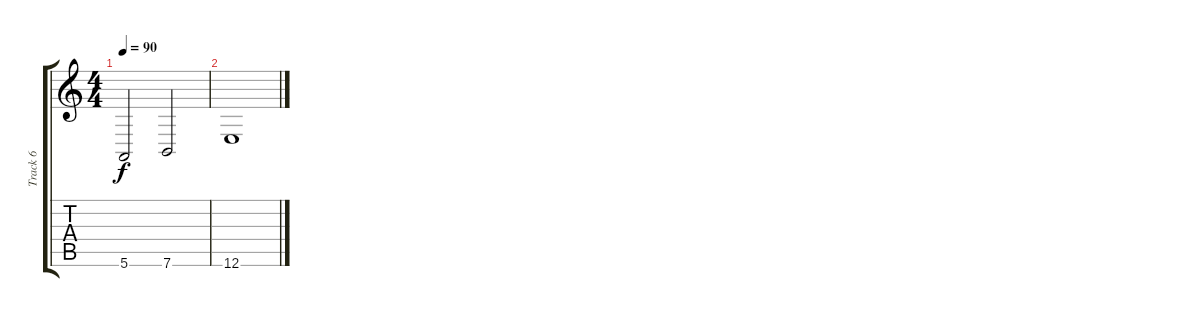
\track ("Track 6" "Track 6") {instrument synthstrings2}
\staff {score tabs}
\tuning (E4 B3 G3 D3 A2 E2) {hide}
\ts (4 4)
\tempo 90
\clef g2
\ks c
5.6.2{dy f} 7.6.2 |
12.6.1
